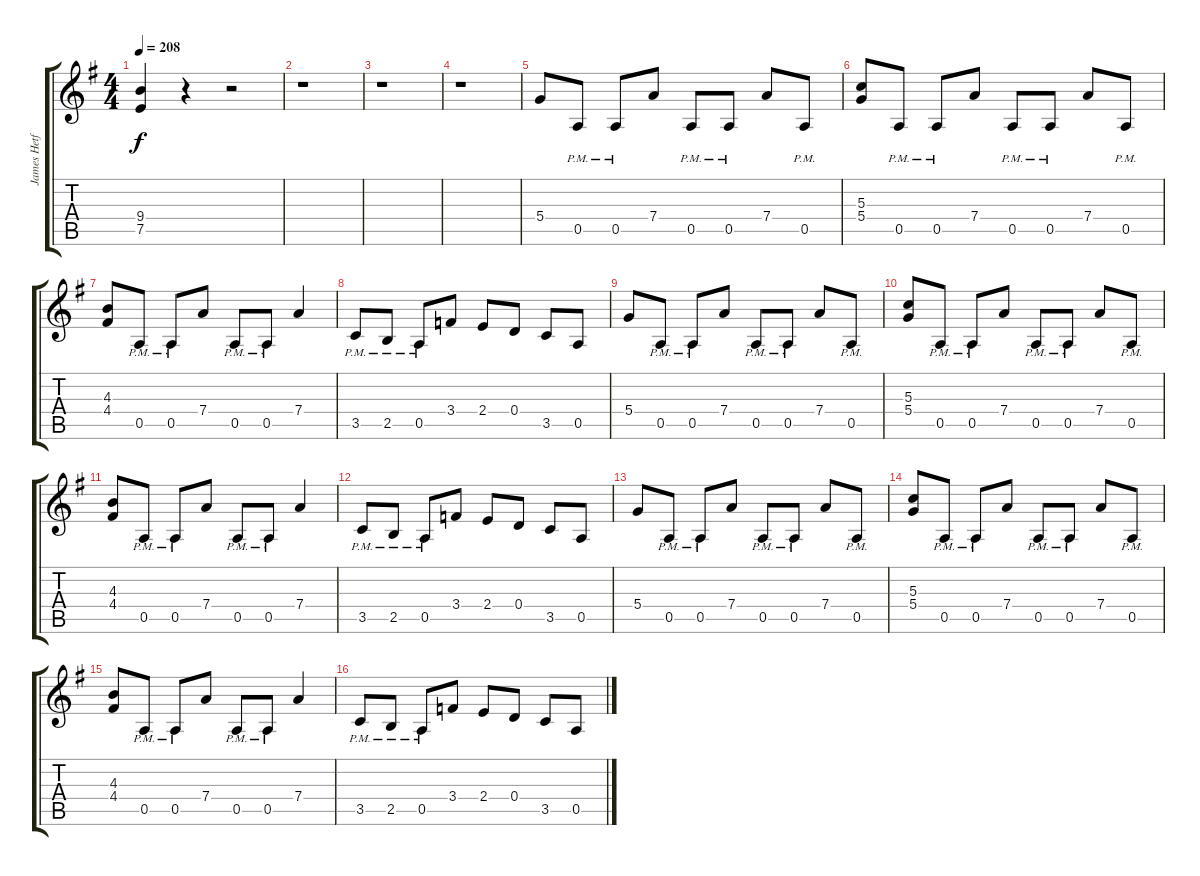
\track ("James Hetfield" "James Hetf") {instrument distortionguitar}
\staff {score tabs}
\tuning (E4 B3 G3 D3 A2 E2) {hide}
\ts (4 4)
\tempo 208
\clef g2
\ks eminor
(9.4 7.5).4{dy f} r.4 r.2 |
r.1 |
r.1 |
r.1 |
5.4.8 0.5{pm}.8 0.5{pm}.8 7.4.8 0.5{pm}.8 0.5{pm}.8 7.4.8 0.5{pm}.8 |
(5.3 5.4).8 0.5{pm}.8 0.5{pm}.8 7.4.8 0.5{pm}.8 0.5{pm}.8 7.4.8 0.5{pm}.8 |
(4.3 4.4).8 0.5{pm}.8 0.5{pm}.8 7.4.8 0.5{pm}.8 0.5{pm}.8 7.4.4 |
3.5{pm}.8 2.5{pm}.8 0.5{pm}.8 3.4.8 2.4.8 0.4.8 3.5.8 0.5.8 |
5.4.8 0.5{pm}.8 0.5{pm}.8 7.4.8 0.5{pm}.8 0.5{pm}.8 7.4.8 0.5{pm}.8 |
(5.3 5.4).8 0.5{pm}.8 0.5{pm}.8 7.4.8 0.5{pm}.8 0.5{pm}.8 7.4.8 0.5{pm}.8 |
(4.3 4.4).8 0.5{pm}.8 0.5{pm}.8 7.4.8 0.5{pm}.8 0.5{pm}.8 7.4.4 |
3.5{pm}.8 2.5{pm}.8 0.5{pm}.8 3.4.8 2.4.8 0.4.8 3.5.8 0.5.8 |
5.4.8 0.5{pm}.8 0.5{pm}.8 7.4.8 0.5{pm}.8 0.5{pm}.8 7.4.8 0.5{pm}.8 |
(5.3 5.4).8 0.5{pm}.8 0.5{pm}.8 7.4.8 0.5{pm}.8 0.5{pm}.8 7.4.8 0.5{pm}.8 |
(4.3 4.4).8 0.5{pm}.8 0.5{pm}.8 7.4.8 0.5{pm}.8 0.5{pm}.8 7.4.4 |
3.5{pm}.8 2.5{pm}.8 0.5{pm}.8 3.4.8 2.4.8 0.4.8 3.5.8 0.5.8
